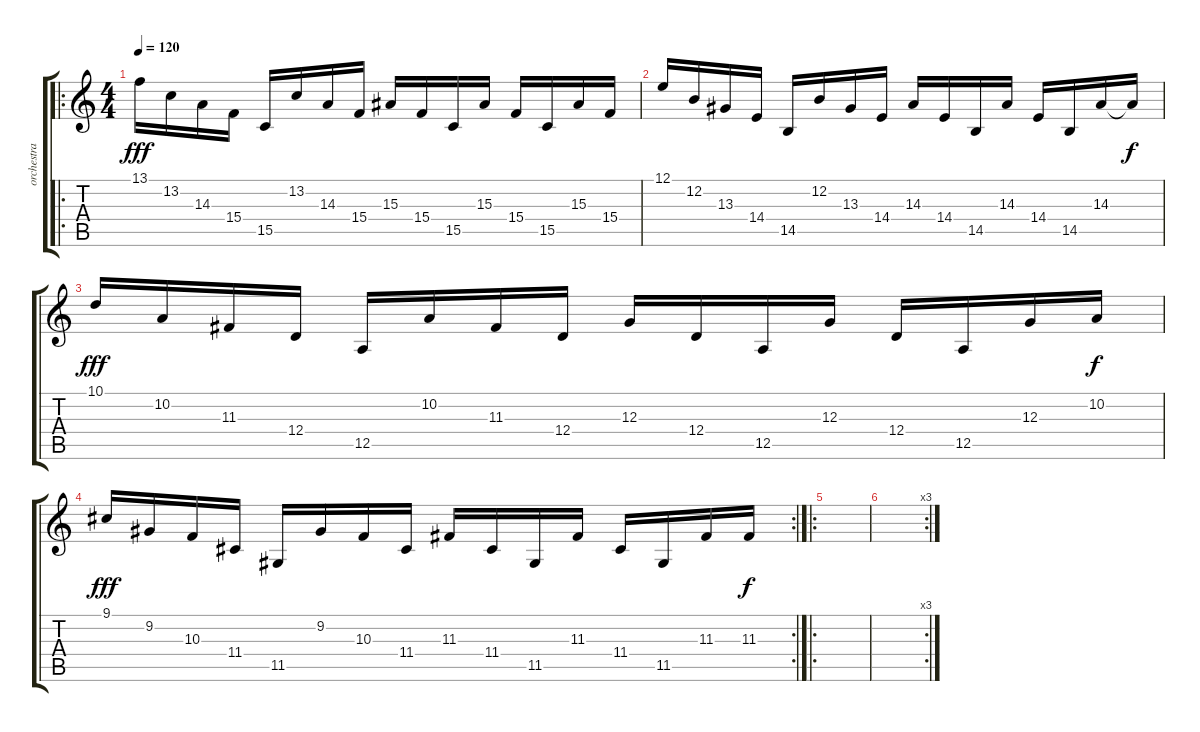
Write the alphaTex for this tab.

\track ("orchestra" "orchestra") {instrument stringensemble1}
\staff {score tabs}
\tuning (E4 B3 G3 D3 A2 E2) {hide}
\ro
\ts (4 4)
\tempo 120
\clef g2
\ks c
13.1.16{dy fff} 13.2.16 14.3.16 15.4.16 15.5.16 13.2.16 14.3.16 15.4.16 15.3.16 15.4.16 15.5.16 15.3.16 15.4.16 15.5.16 15.3.16 15.4.16 |
12.1.16 12.2.16 13.3.16 14.4.16 14.5.16 12.2.16 13.3.16 14.4.16 14.3.16 14.4.16 14.5.16 14.3.16 14.4.16 14.5.16 14.3.16 14.3{t}.16{dy f} |
10.1.16{dy fff} 10.2.16 11.3.16 12.4.16 12.5.16 10.2.16 11.3.16 12.4.16 12.3.16 12.4.16 12.5.16 12.3.16 12.4.16 12.5.16 12.3.16 10.2.16{dy f} |
\rc 2
9.1.16{dy fff} 9.2.16 10.3.16 11.4.16 11.5.16 9.2.16 10.3.16 11.4.16 11.3.16 11.4.16 11.5.16 11.3.16 11.4.16 11.5.16 11.3.16 11.3.16{dy f} |
\ro
|
\rc 3
